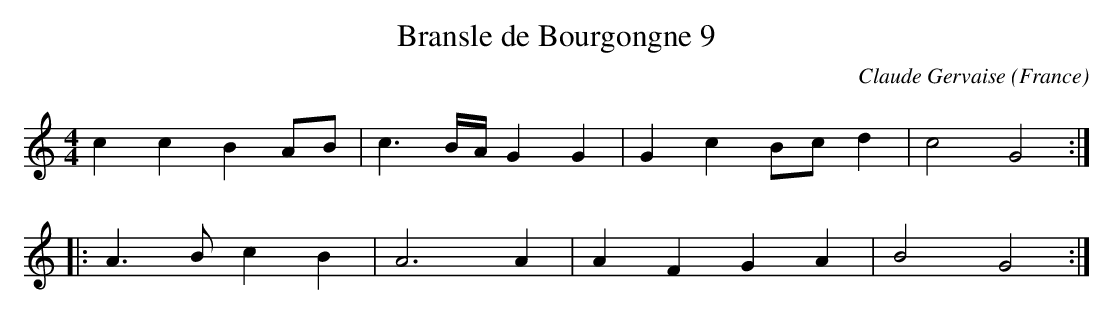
X:1
T:Bransle de Bourgongne 9
C:Claude Gervaise
L:1/8
M:4/4
O:France
K:C major
c2c2B2AB|c3B/2A/2 G2G2|G2c2Bc d2|c4G4:|
|:A3B c2B2|A6A2|A2F2G2A2|B4G4:|
